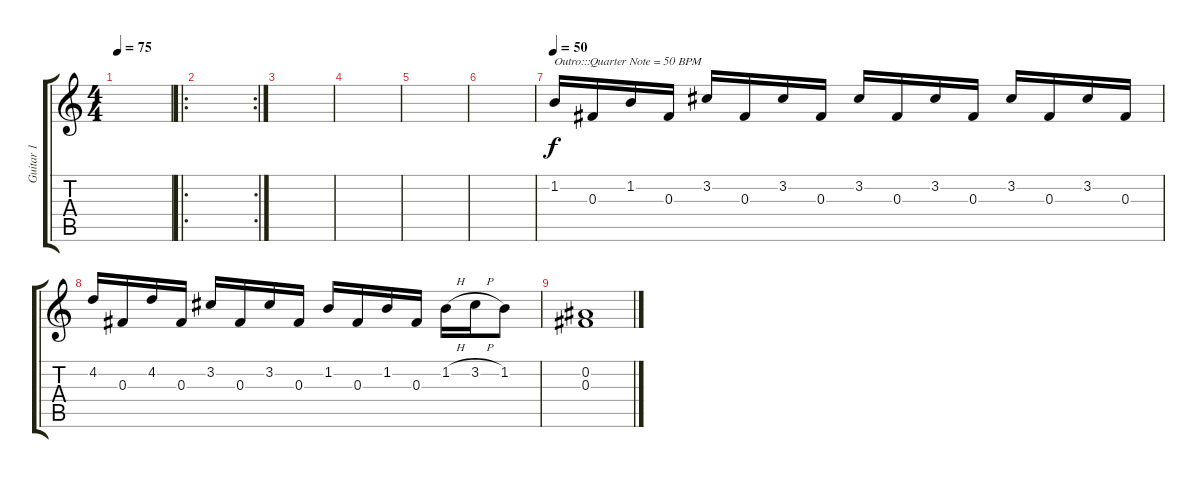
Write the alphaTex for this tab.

\track ("Guitar 1" "Guitar 1") {instrument electricguitarclean}
\staff {score tabs}
\tuning (Eb4 Bb3 Gb3 Db3 Ab2 Db2) {hide}
\ts (4 4)
\tempo 75
\clef g2
\ks c
|
\ro
\rc 2
|
|
|
|
|
\tempo 50
1.2.16{txt "Outro:::Quarter Note = 50 BPM"} 0.3.16 1.2.16 0.3.16 3.2.16 0.3.16 3.2.16 0.3.16 3.2.16 0.3.16 3.2.16 0.3.16 3.2.16 0.3.16 3.2.16 0.3.16 |
4.2.16 0.3.16 4.2.16 0.3.16 3.2.16 0.3.16 3.2.16 0.3.16 1.2.16 0.3.16 1.2.16 0.3.16 1.2{h}.16 3.2{h}.16 1.2.8 |
(0.2 0.3).1
